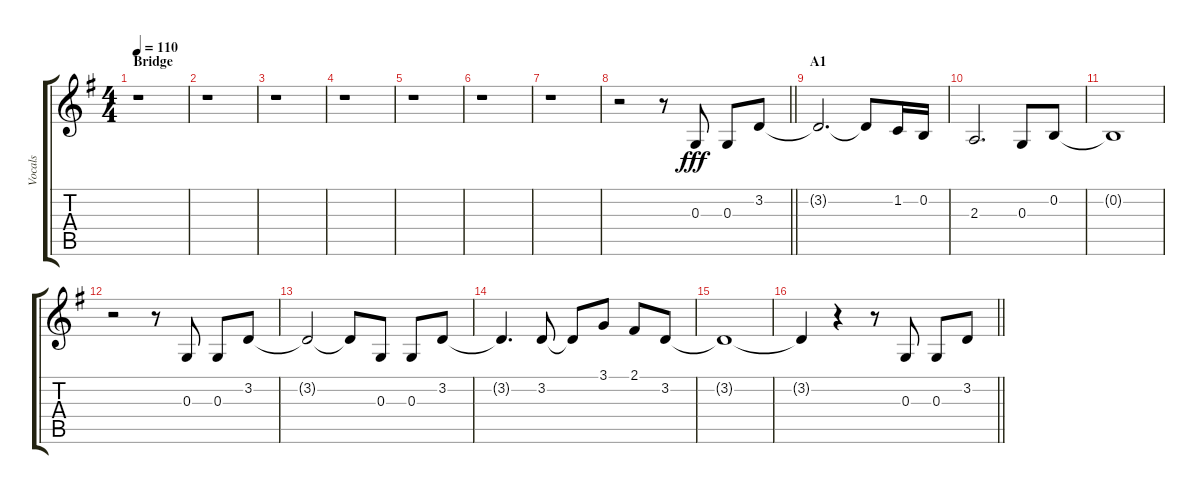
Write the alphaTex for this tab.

\track ("Vocals" "Vocals") {instrument voiceoohs}
\staff {score tabs}
\tuning (E4 B3 G3 D3 A2 E2) {hide}
\ts (4 4)
\section ("" "Bridge")
\tempo 110
\clef g2
\ks g
r.1{dy fff} |
r.1 |
r.1 |
r.1 |
r.1 |
r.1 |
r.1 |
\barLineRight lightlight
r.2 r.8 0.3.8 0.3.8 3.2.8 |
\section ("" "A1")
3.2{t}.2{d} 3.2{t}.8 1.2.16 0.2.16 |
2.3.2{d} 0.3.8 0.2.8 |
0.2{t}.1 |
r.2 r.8 0.3.8 0.3.8 3.2.8 |
3.2{t}.2 3.2{t}.8 0.3.8 0.3.8 3.2.8 |
3.2{t}.4{d} 3.2.8 3.2{t}.8 3.1.8 2.1.8 3.2.8 |
3.2{t}.1 |
\barLineRight lightlight
3.2{t}.4 r.4 r.8 0.3.8 0.3.8 3.2.8
